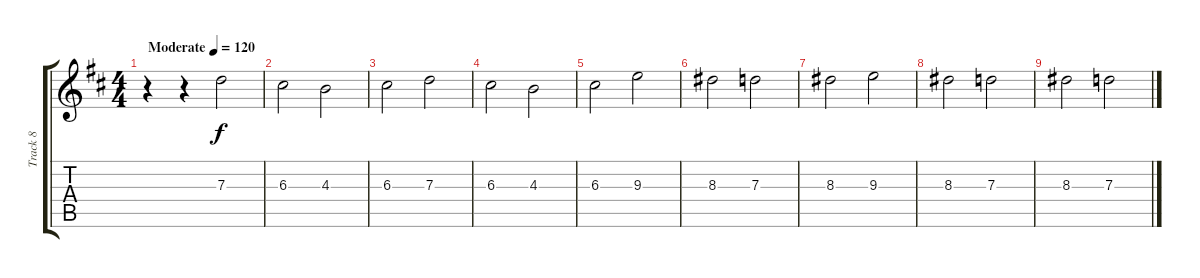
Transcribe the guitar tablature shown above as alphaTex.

\track ("Track 8" "Track 8") {instrument acousticguitarsteel}
\staff {score tabs}
\tuning (E4 B3 G3 D3 A2 E2) {hide}
\ts (4 4)
\tempo (120 "Moderate")
\clef g2
\ks d
r.4{dy f instrument acousticguitarsteel} r.4 7.3.2 |
6.3.2 4.3.2 |
6.3.2 7.3.2 |
6.3.2 4.3.2 |
6.3.2 9.3.2 |
8.3.2 7.3.2 |
8.3.2 9.3.2 |
8.3.2 7.3.2 |
8.3.2 7.3.2
